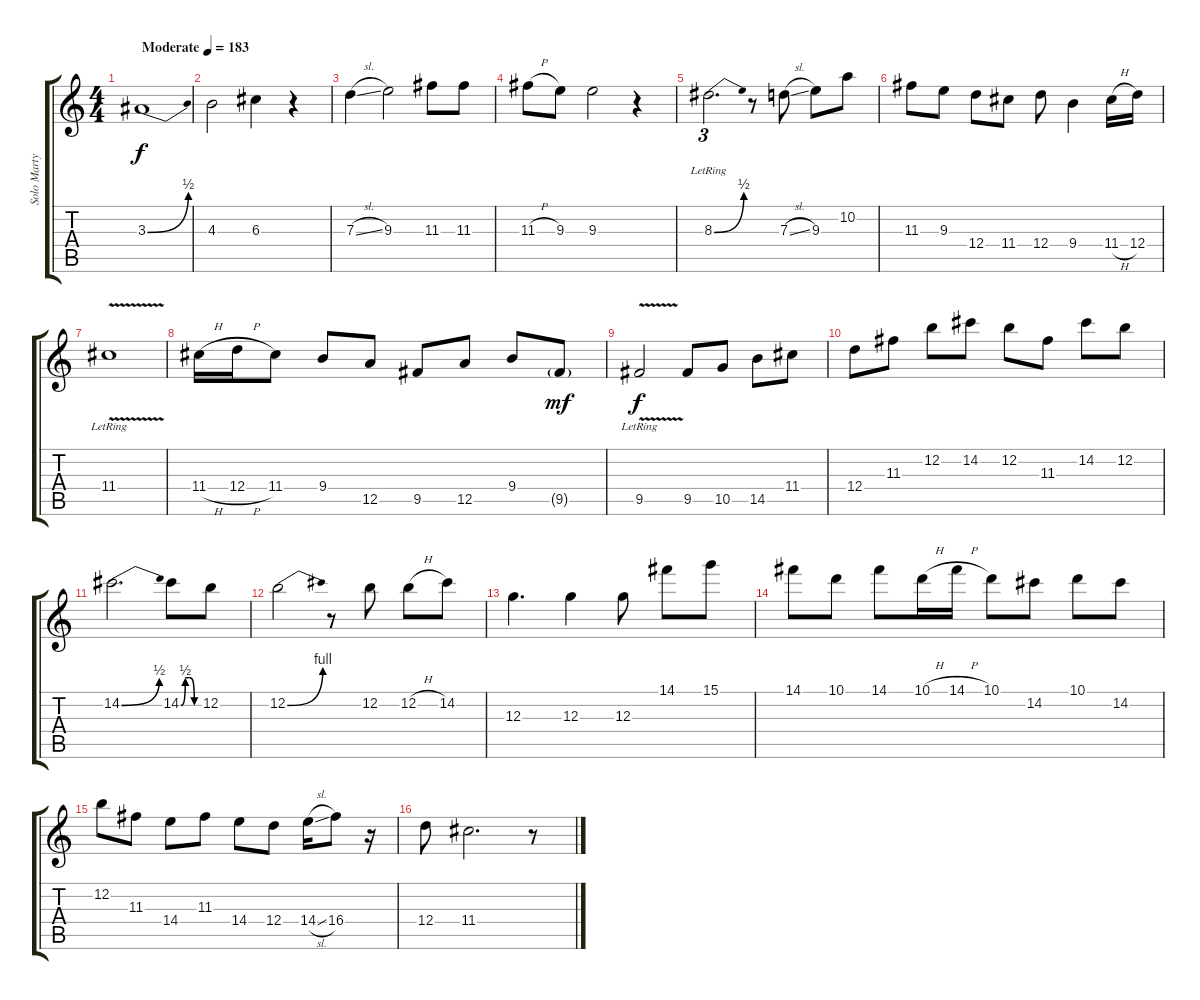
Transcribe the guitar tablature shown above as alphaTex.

\track ("Solo Marty" "Solo Marty") {instrument distortionguitar}
\staff {score tabs}
\tuning (E4 B3 G3 D3 A2 E2) {hide}
\ts (4 4)
\tempo (183 "Moderate")
\clef g2
\ks c
3.3{be (bend 0 0 60 2)}.1{dy f instrument distortionguitar} |
4.3.2 6.3.4 r.4 |
7.3{sl}.4 9.3.2 11.3.8 11.3.8 |
11.3{h}.8 9.3.8 9.3.2 r.4 |
8.3{be (bend 0 0 60 2) lr}.2{d tu (3 2)} r.8 7.3{sl}.8 9.3.8 10.2.8 |
11.3.8 9.3.8 12.4.8 11.4.8 12.4.8 9.4.4 11.4{h}.16 12.4.16 |
11.4{v lr}.1 |
11.4{h}.16 12.4{h}.16 11.4.8 9.4.8 12.5.8 9.5.8 12.5.8 9.4.8 9.5{g}.8{dy mf} |
9.5{v lr}.2{dy f} 9.5.8 10.5.8 14.5.8 11.4.8 |
12.4.8 11.3.8 12.2.8 14.2.8 12.2.8 11.3.8 14.2.8 12.2.8 |
14.2{be (bend 0 0 60 2)}.2{d} 14.2{be (custom 0 0 15 2 30 2 45 0 60 0)}.8 12.2.8 |
12.2{be (bend 0 0 60 4)}.2 r.8 12.2.8 12.2{h}.8 14.2.8 |
12.3.4{d} 12.3.4 12.3.8 14.1.8 15.1.8 |
14.1.8 10.1.8 14.1.8 10.1{h}.16 14.1{h}.16 10.1.8 14.2.8 10.1.8 14.2.8 |
12.2.8 11.3.8 14.4.8 11.3.8 14.4.8 12.4.8 14.4{sl}.16 16.4.8 r.16 |
12.4.8 11.4.2{d} r.8
